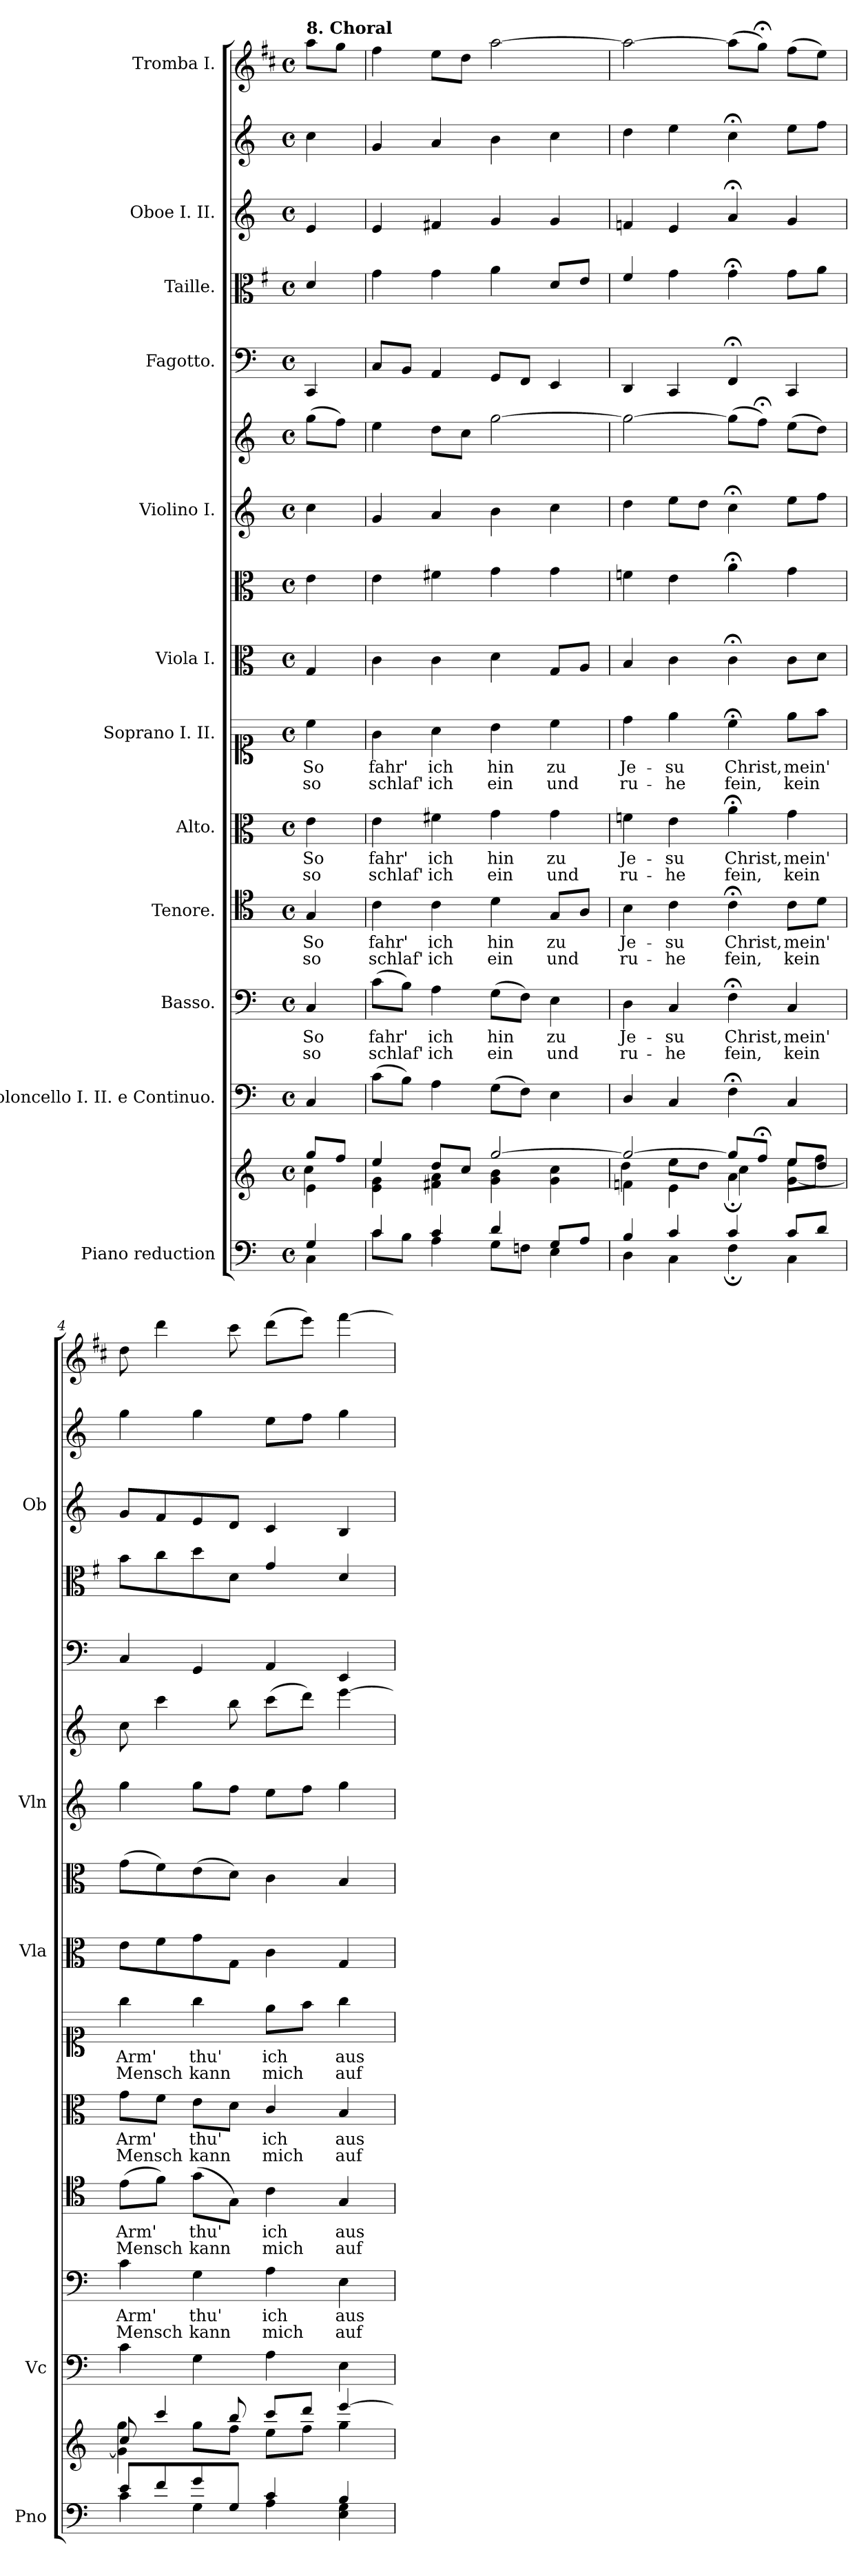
**kern	**kern	**kern	**kern	**text	**text	**kern	**text	**text	**kern	**text	**text	**kern	**text	**text	**kern	**kern	**kern	**kern	**kern	**kern	**kern	**kern	**kern
*part12	*part12	*part11	*part10	*part10	*part10	*part9	*part9	*part9	*part8	*part8	*part8	*part7	*part7	*part7	*part6	*part6	*part5	*part5	*part4	*part3	*part2	*part2	*part1
*staff16	*staff15	*staff14	*staff13	*staff13	*staff13	*staff12	*staff12	*staff12	*staff11	*staff11	*staff11	*staff10	*staff10	*staff10	*staff9	*staff8	*staff7	*staff6	*staff5	*staff4	*staff3	*staff2	*staff1
*I"Piano reduction	*	*I"Violoncello I. II. e Continuo.	*I"Basso.	*	*	*I"Tenore.	*	*	*I"Alto.	*	*	*I"Soprano I. II.	*	*	*I"Viola I.	*	*I"Violino I.	*	*I"Fagotto.	*I"Taille.	*I"Oboe I. II.	*	*I"Tromba I.
*I'Pno	*	*I'Vc	*	*	*	*	*	*	*	*	*	*	*	*	*I'Vla	*	*I'Vln	*	*	*	*I'Ob	*	*
*clefF4	*clefG2	*clefF4	*clefF4	*	*	*clefC4	*	*	*clefC3	*	*	*clefC1	*	*	*clefC3	*clefC3	*clefG2	*clefG2	*clefF4	*clefC3	*clefG2	*clefG2	*clefG2
*	*	*	*	*	*	*	*	*	*	*	*	*	*	*	*	*	*	*	*	*ITrd4c7	*	*	*ITrd1c2
*k[]	*k[]	*k[]	*k[]	*	*	*k[]	*	*	*k[]	*	*	*k[]	*	*	*k[]	*k[]	*k[]	*k[]	*k[]	*k[]	*k[]	*k[]	*k[]
*M4/4	*M4/4	*M4/4	*M4/4	*	*	*M4/4	*	*	*M4/4	*	*	*M4/4	*	*	*M4/4	*M4/4	*M4/4	*M4/4	*M4/4	*M4/4	*M4/4	*M4/4	*M4/4
*met(c)	*met(c)	*met(c)	*met(c)	*	*	*met(c)	*	*	*met(c)	*	*	*met(c)	*	*	*met(c)	*met(c)	*met(c)	*met(c)	*met(c)	*met(c)	*met(c)	*met(c)	*met(c)
=1	=1	=1	=1	=1	=1	=1	=1	=1	=1	=1	=1	=1	=1	=1	=1	=1	=1	=1	=1	=1	=1	=1	=1
*^	*^	*	*	*	*	*	*	*	*	*	*	*	*	*	*	*	*	*	*	*	*	*	*
*	*	*	*^	*	*	*	*	*	*	*	*	*	*	*	*	*	*	*	*	*	*	*	*	*	*
!	!	!	!	!	!	!	!	!	!	!	!	!	!	!	!	!	!	!	!	!	!	!	!	!	!	!LO:TX:a:B:t=8. Choral
!	!	!	!	!	!	!	!LO:LY:b	!LO:LY:b	!	!LO:LY:b	!LO:LY:b	!	!LO:LY:b	!LO:LY:b	!	!LO:LY:b	!LO:LY:b	!	!	!	!	!	!	!	!	!
4G/	4C\	8gg:/L	4e\	4cc\	4C/	4C/	So	so	4G/	So	so	4e\	So	so	4cc\	So	so	4G/	4e\	4cc\	(>8gg\L	4CC/	4G/	4e/	4cc\	8gg\L
.	.	8ff/J	.	.	.	.	.	.	.	.	.	.	.	.	.	.	.	.	.	.	8ff\J)	.	.	.	.	8ff\J
*	*	*	*v	*v	*	*	*	*	*	*	*	*	*	*	*	*	*	*	*	*	*	*	*	*	*	*
=2	=2	=2	=2	=2	=2	=2	=2	=2	=2	=2	=2	=2	=2	=2	=2	=2	=2	=2	=2	=2	=2	=2	=2	=2	=2
!	!	!	!	!	!	!LO:LY:b	!LO:LY:b	!	!LO:LY:b	!LO:LY:b	!	!LO:LY:b	!LO:LY:b	!	!LO:LY:b	!LO:LY:b	!	!	!	!	!	!	!	!	!
4c/	8c\L	4ee/	4e\ 4g\	(>8c\L	(>8c\L	fahr'	schlaf'	4c\	fahr'	schlaf'	4e\	fahr'	schlaf'	4g\	fahr'	schlaf'	4c\	4e\	4g/	4ee\	8C/L	4c\	4e/	4g/	4ee\
.	8B\J	.	.	8B\J)	8B\J)	.	.	.	.	.	.	.	.	.	.	.	.	.	.	.	8BB/J	.	.	.	.
!	!	!	!	!	!	!LO:LY:b	!LO:LY:b	!	!LO:LY:b	!LO:LY:b	!	!LO:LY:b	!LO:LY:b	!	!LO:LY:b	!LO:LY:b	!	!	!	!	!	!	!	!	!
4c/	4A\	8dd/L	4f#X\ 4a\	4A\	4A\	ich	ich	4c\	ich	ich	4f#X\	ich	ich	4a\	ich	ich	4c\	4f#X\	4a/	8dd\L	4AA/	4c\	4f#X/	4a/	8dd\L
.	.	8cc/J	.	.	.	.	.	.	.	.	.	.	.	.	.	.	.	.	.	8cc\J	.	.	.	.	8cc\J
!	!	!	!	!	!	!LO:LY:b	!LO:LY:b	!	!LO:LY:b	!LO:LY:b	!	!LO:LY:b	!LO:LY:b	!	!LO:LY:b	!LO:LY:b	!	!	!	!	!	!	!	!	!
4d/	8G\L	[2gg/	4g\ 4b\	(>8G\L	(>8G\L	hin	ein	4d\	hin	ein	4g\	hin	ein	4b\	hin	ein	4d\	4g\	4b\	[2gg\	8GG/L	4d\	4g/	4b\	[2gg\
.	8Fn\J	.	.	8F\J)	8F\J)	.	.	.	.	.	.	.	.	.	.	.	.	.	.	.	8FF/J	.	.	.	.
!	!	!	!	!	!	!LO:LY:b	!LO:LY:b	!	!LO:LY:b	!LO:LY:b	!	!LO:LY:b	!LO:LY:b	!	!LO:LY:b	!LO:LY:b	!	!	!	!	!	!	!	!	!
8G/L	4E\	.	4g\ 4cc\	4E\	4E\	zu	und	8G/L	zu	und	4g\	zu	und	4cc\	zu	und	8G/L	4g\	4cc\	.	4EE/	8G/L	4g/	4cc\	.
8A/J	.	.	.	.	.	.	.	8A/J	.	.	.	.	.	.	.	.	8A/J	.	.	.	.	8A/J	.	.	.
=3	=3	=3	=3	=3	=3	=3	=3	=3	=3	=3	=3	=3	=3	=3	=3	=3	=3	=3	=3	=3	=3	=3	=3	=3	=3
*	*	*	*^	*	*	*	*	*	*	*	*	*	*	*	*	*	*	*	*	*	*	*	*	*	*
!	!	!	!	!	!	!	!LO:LY:b	!LO:LY:b	!	!LO:LY:b	!LO:LY:b	!	!LO:LY:b	!LO:LY:b	!	!LO:LY:b	!LO:LY:b	!	!	!	!	!	!	!	!	!
4B/	4D\	2gg/_	4fn\	4dd\	4D/	4D\	Je-	-ru-	4B\	Je-	-ru-	4fn\	Je-	-ru-	4dd\	Je-	-ru-	4B/	4fn\	4dd\	2gg\_	4DD/	4B/	4fn/	4dd\	2gg\_
!	!	!	!	!	!	!	!LO:LY:b	!LO:LY:b	!	!LO:LY:b	!LO:LY:b	!	!LO:LY:b	!LO:LY:b	!	!LO:LY:b	!LO:LY:b	!	!	!	!	!	!	!	!	!
4c/	4C\	.	4e\	8ee\L	4C/	4C/	-su	he	4c\	-su	he	4e\	-su	he	4ee\	-su	he	4c\	4e\	8ee\L	.	4CC/	4c\	4e/	4ee\	.
.	.	.	.	8dd\J	.	.	.	.	.	.	.	.	.	.	.	.	.	.	.	8dd\J	.	.	.	.	.	.
!	!	!	!	!	!	!	!LO:LY:b	!LO:LY:b	!	!LO:LY:b	!LO:LY:b	!	!LO:LY:b	!LO:LY:b	!	!LO:LY:b	!LO:LY:b	!	!	!	!	!	!	!	!	!
4c/	4F;\	8gg/L]	4a;\	4cc\	4F;<\	4F;<\	Christ,	fein,	4c;<\	Christ,	fein,	4a;<\	Christ,	fein,	4cc;<\	Christ,	fein,	4c;<\	4a;<\	4cc;<\	(>8gg\L]	4FF;</	4c;<\	4a;</	4cc;<\	(>8gg\L]
.	.	8ff;</J	.	.	.	.	.	.	.	.	.	.	.	.	.	.	.	.	.	.	8ff;<\J)	.	.	.	.	8ff;<\J)
!	!	!	!	!	!	!	!LO:LY:b	!LO:LY:b	!	!LO:LY:b	!LO:LY:b	!	!LO:LY:b	!LO:LY:b	!	!LO:LY:b	!LO:LY:b	!	!	!	!	!	!	!	!	!
8c/L	4C\	8ee/L	[4g\	8ee\L	4C/	4C/	mein'	kein	8c\L	mein'	kein	4g\	mein'	kein	8ee\L	mein'	kein	8c\L	4g\	8ee\L	(>8ee\L	4CC/	8c\L	4g/	8ee\L	(>8ee\L
8d/J	.	8dd/J	.	8ff\J	.	.	.	.	8d\J	.	.	.	.	.	8ff\J	.	.	8d\J	.	8ff\J	8dd\J)	.	8d\J	.	8ff\J	8dd\J)
=4	=4	=4	=4	=4	=4	=4	=4	=4	=4	=4	=4	=4	=4	=4	=4	=4	=4	=4	=4	=4	=4	=4	=4	=4	=4	=4
!	!	!	!	!	!	!	!LO:LY:b	!LO:LY:b	!	!LO:LY:b	!LO:LY:b	!	!LO:LY:b	!LO:LY:b	!	!LO:LY:b	!LO:LY:b	!	!	!	!	!	!	!	!	!
*	*	*	*v	*v	*	*	*	*	*	*	*	*	*	*	*	*	*	*	*	*	*	*	*	*	*	*
8e/L	4c\	8cc/	4g\] 4gg\	4c\	4c\	Arm'	Mensch	(>8e\L	Arm'	Mensch	8g\L	Arm'	Mensch	4gg\	Arm'	Mensch	8e\L	(>8g\L	4gg\	8cc\	4C/	8e\L	8g/L	4gg\	8cc\
8f/	.	4ccc/	.	.	.	.	.	8f\J)	.	.	8f\J	.	.	.	.	.	8f\	8f\)	.	4ccc\	.	8f\	8f/	.	4ccc\
!	!	!	!	!	!	!LO:LY:b	!LO:LY:b	!	!LO:LY:b	!LO:LY:b	!	!LO:LY:b	!LO:LY:b	!	!LO:LY:b	!LO:LY:b	!	!	!	!	!	!	!	!	!
8g/	4G\	.	8gg\L	4G\	4G\	thu'	kann	(>8g\L	thu'	kann	8e\L	thu'	kann	4gg\	thu'	kann	8g\	(>8e\	8gg\L	.	4GG/	8g\	8e/	4gg\	.
8G/J	.	8bb/	8ff\J	.	.	.	.	8G\J)	.	.	8d\J	.	.	.	.	.	8G\J	8d\J)	8ff\J	8bb\	.	8G\J	8d/J	.	8bb\
!	!	!	!	!	!	!LO:LY:b	!LO:LY:b	!	!LO:LY:b	!LO:LY:b	!	!LO:LY:b	!LO:LY:b	!	!LO:LY:b	!LO:LY:b	!	!	!	!	!	!	!	!	!
4c/	4A\	8ccc/L	8ee\L	4A\	4A\	ich	mich	4c\	ich	mich	4c/	ich	mich	8ee\L	ich	mich	4c\	4c\	8ee\L	(>8ccc\L	4AA/	4c/	4c/	8ee\L	(>8ccc\L
.	.	8ddd/J	8ff\J	.	.	.	.	.	.	.	.	.	.	8ff\J	.	.	.	.	8ff\J	8ddd\J)	.	.	.	8ff\J	8ddd\J)
!	!	!	!	!	!	!LO:LY:b	!LO:LY:b	!	!LO:LY:b	!LO:LY:b	!	!LO:LY:b	!LO:LY:b	!	!LO:LY:b	!LO:LY:b	!	!	!	!	!	!	!	!	!
4B/	4E\ 4G\	[4eee/	4gg\	4E\	4E\	aus-	-auf-	4G/	aus-	-auf-	4B/	aus-	-auf-	4gg\	aus-	-auf-	4G/	4B/	4gg\	[4eee\	4EE/	4G/	4B/	4gg\	[4eee\
*v	*v	*	*	*	*	*	*	*	*	*	*	*	*	*	*	*	*	*	*	*	*	*	*	*	*
*	*v	*v	*	*	*	*	*	*	*	*	*	*	*	*	*	*	*	*	*	*	*	*	*	*
=	=	=	=	=	=	=	=	=	=	=	=	=	=	=	=	=	=	=	=	=	=	=	=
*-	*-	*-	*-	*-	*-	*-	*-	*-	*-	*-	*-	*-	*-	*-	*-	*-	*-	*-	*-	*-	*-	*-	*-
